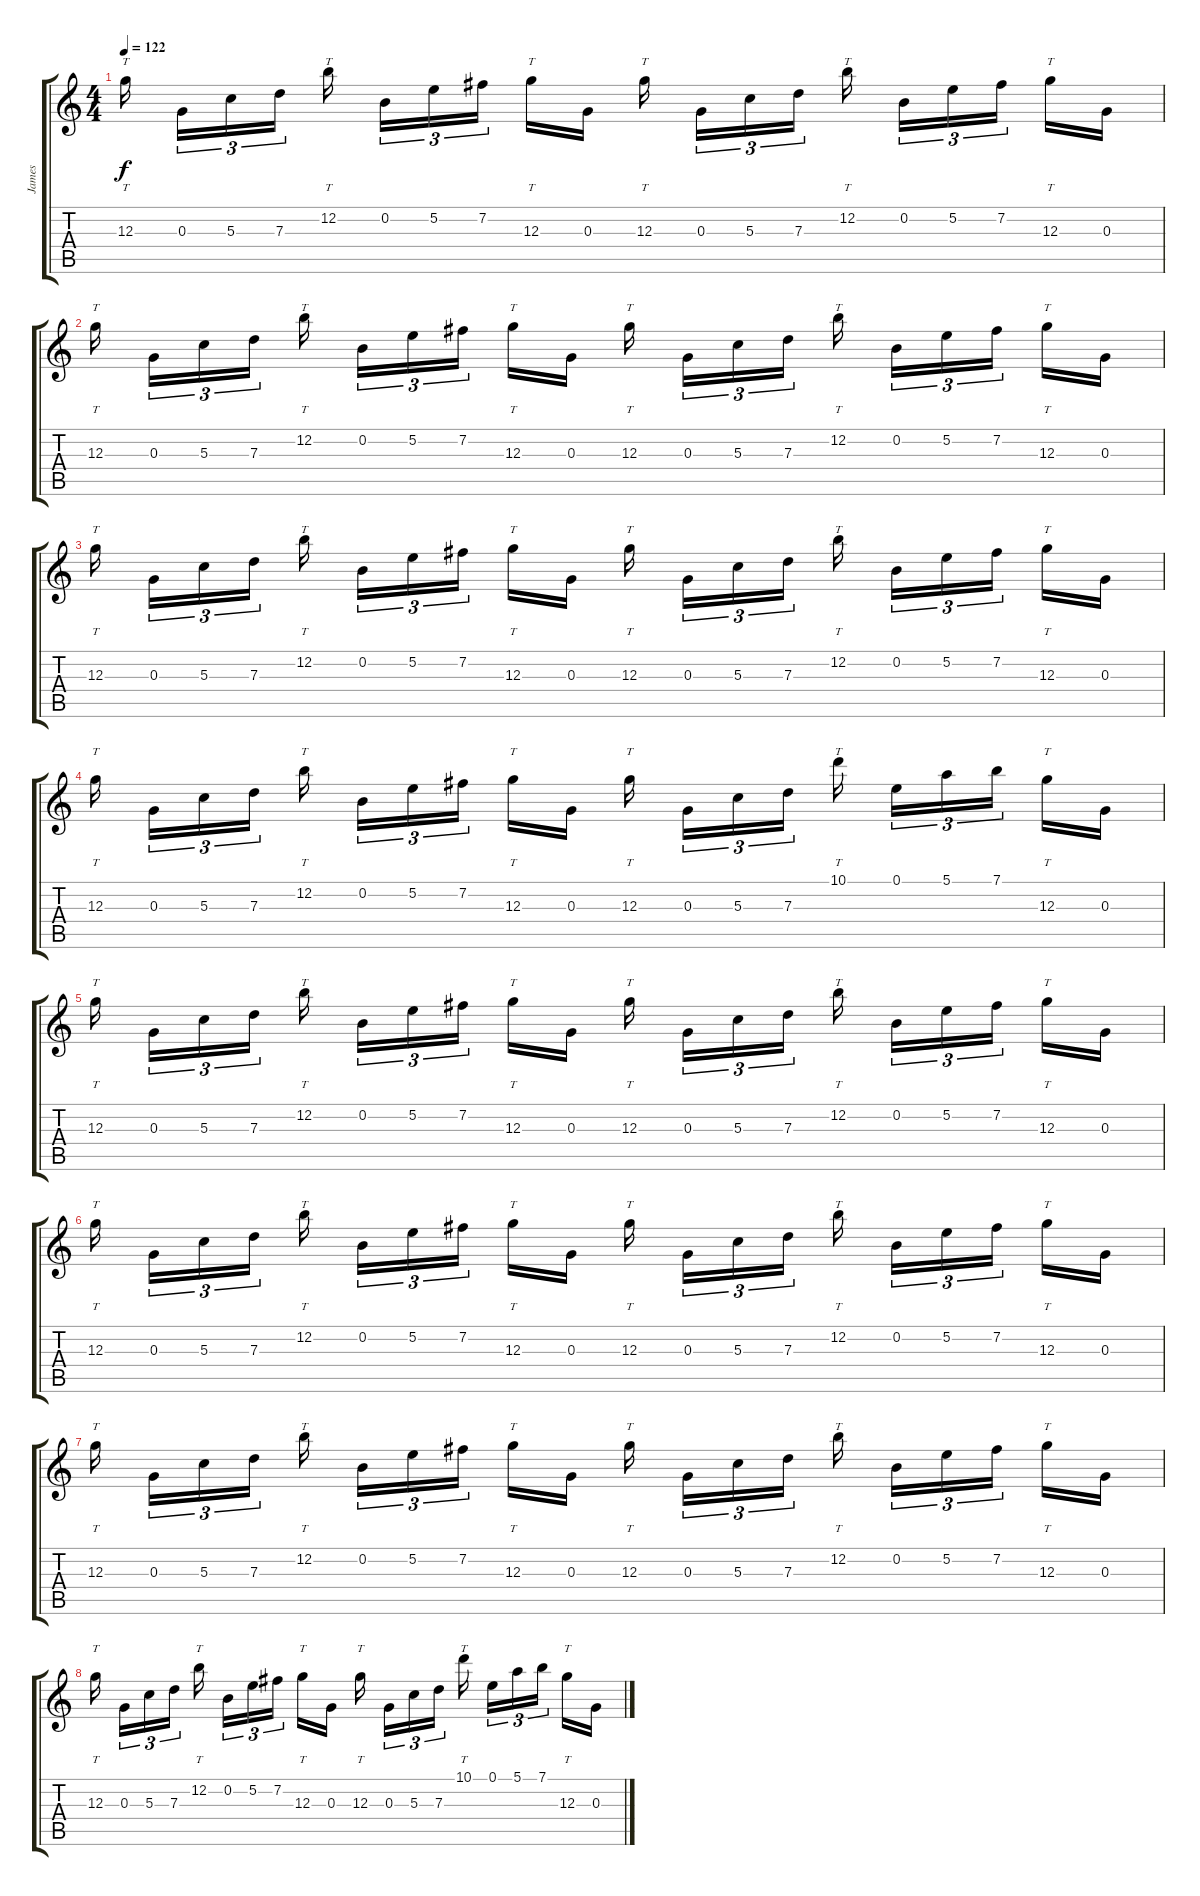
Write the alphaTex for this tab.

\track ("James" "James") {instrument electricguitarjazz}
\staff {score tabs}
\tuning (E4 B3 G3 D3 A2 D2) {hide}
\ts (4 4)
\tempo 122
\clef g2
\ks c
12.3.16{tt dy f instrument electricguitarjazz beam splitsecondary} 0.3.16{tu (3 2)} 5.3.16{tu (3 2)} 7.3.16{tu (3 2) beam splitsecondary} 12.2.16{tt} 0.2.16{tu (3 2)} 5.2.16{tu (3 2)} 7.2.16{tu (3 2) beam splitsecondary} 12.3.16{tt} 0.3.16 12.3.16{tt beam splitsecondary} 0.3.16{tu (3 2)} 5.3.16{tu (3 2)} 7.3.16{tu (3 2) beam splitsecondary} 12.2.16{tt} 0.2.16{tu (3 2)} 5.2.16{tu (3 2)} 7.2.16{tu (3 2) beam splitsecondary} 12.3.16{tt} 0.3.16 |
12.3.16{tt beam splitsecondary} 0.3.16{tu (3 2)} 5.3.16{tu (3 2)} 7.3.16{tu (3 2) beam splitsecondary} 12.2.16{tt} 0.2.16{tu (3 2)} 5.2.16{tu (3 2)} 7.2.16{tu (3 2) beam splitsecondary} 12.3.16{tt} 0.3.16 12.3.16{tt beam splitsecondary} 0.3.16{tu (3 2)} 5.3.16{tu (3 2)} 7.3.16{tu (3 2) beam splitsecondary} 12.2.16{tt} 0.2.16{tu (3 2)} 5.2.16{tu (3 2)} 7.2.16{tu (3 2) beam splitsecondary} 12.3.16{tt} 0.3.16 |
12.3.16{tt beam splitsecondary} 0.3.16{tu (3 2)} 5.3.16{tu (3 2)} 7.3.16{tu (3 2) beam splitsecondary} 12.2.16{tt} 0.2.16{tu (3 2)} 5.2.16{tu (3 2)} 7.2.16{tu (3 2) beam splitsecondary} 12.3.16{tt} 0.3.16 12.3.16{tt beam splitsecondary} 0.3.16{tu (3 2)} 5.3.16{tu (3 2)} 7.3.16{tu (3 2) beam splitsecondary} 12.2.16{tt} 0.2.16{tu (3 2)} 5.2.16{tu (3 2)} 7.2.16{tu (3 2) beam splitsecondary} 12.3.16{tt} 0.3.16 |
12.3.16{tt beam splitsecondary} 0.3.16{tu (3 2)} 5.3.16{tu (3 2)} 7.3.16{tu (3 2) beam splitsecondary} 12.2.16{tt} 0.2.16{tu (3 2)} 5.2.16{tu (3 2)} 7.2.16{tu (3 2) beam splitsecondary} 12.3.16{tt} 0.3.16 12.3.16{tt beam splitsecondary} 0.3.16{tu (3 2)} 5.3.16{tu (3 2)} 7.3.16{tu (3 2) beam splitsecondary} 10.1.16{tt} 0.1.16{tu (3 2)} 5.1.16{tu (3 2)} 7.1.16{tu (3 2) beam splitsecondary} 12.3.16{tt} 0.3.16 |
12.3.16{tt beam splitsecondary} 0.3.16{tu (3 2)} 5.3.16{tu (3 2)} 7.3.16{tu (3 2) beam splitsecondary} 12.2.16{tt} 0.2.16{tu (3 2)} 5.2.16{tu (3 2)} 7.2.16{tu (3 2) beam splitsecondary} 12.3.16{tt} 0.3.16 12.3.16{tt beam splitsecondary} 0.3.16{tu (3 2)} 5.3.16{tu (3 2)} 7.3.16{tu (3 2) beam splitsecondary} 12.2.16{tt} 0.2.16{tu (3 2)} 5.2.16{tu (3 2)} 7.2.16{tu (3 2) beam splitsecondary} 12.3.16{tt} 0.3.16 |
12.3.16{tt beam splitsecondary} 0.3.16{tu (3 2)} 5.3.16{tu (3 2)} 7.3.16{tu (3 2) beam splitsecondary} 12.2.16{tt} 0.2.16{tu (3 2)} 5.2.16{tu (3 2)} 7.2.16{tu (3 2) beam splitsecondary} 12.3.16{tt} 0.3.16 12.3.16{tt beam splitsecondary} 0.3.16{tu (3 2)} 5.3.16{tu (3 2)} 7.3.16{tu (3 2) beam splitsecondary} 12.2.16{tt} 0.2.16{tu (3 2)} 5.2.16{tu (3 2)} 7.2.16{tu (3 2) beam splitsecondary} 12.3.16{tt} 0.3.16 |
12.3.16{tt beam splitsecondary} 0.3.16{tu (3 2)} 5.3.16{tu (3 2)} 7.3.16{tu (3 2) beam splitsecondary} 12.2.16{tt} 0.2.16{tu (3 2)} 5.2.16{tu (3 2)} 7.2.16{tu (3 2) beam splitsecondary} 12.3.16{tt} 0.3.16 12.3.16{tt beam splitsecondary} 0.3.16{tu (3 2)} 5.3.16{tu (3 2)} 7.3.16{tu (3 2) beam splitsecondary} 12.2.16{tt} 0.2.16{tu (3 2)} 5.2.16{tu (3 2)} 7.2.16{tu (3 2) beam splitsecondary} 12.3.16{tt} 0.3.16 |
12.3.16{tt beam splitsecondary} 0.3.16{tu (3 2)} 5.3.16{tu (3 2)} 7.3.16{tu (3 2) beam splitsecondary} 12.2.16{tt} 0.2.16{tu (3 2)} 5.2.16{tu (3 2)} 7.2.16{tu (3 2) beam splitsecondary} 12.3.16{tt} 0.3.16 12.3.16{tt beam splitsecondary} 0.3.16{tu (3 2)} 5.3.16{tu (3 2)} 7.3.16{tu (3 2) beam splitsecondary} 10.1.16{tt} 0.1.16{tu (3 2)} 5.1.16{tu (3 2)} 7.1.16{tu (3 2) beam splitsecondary} 12.3.16{tt} 0.3.16
